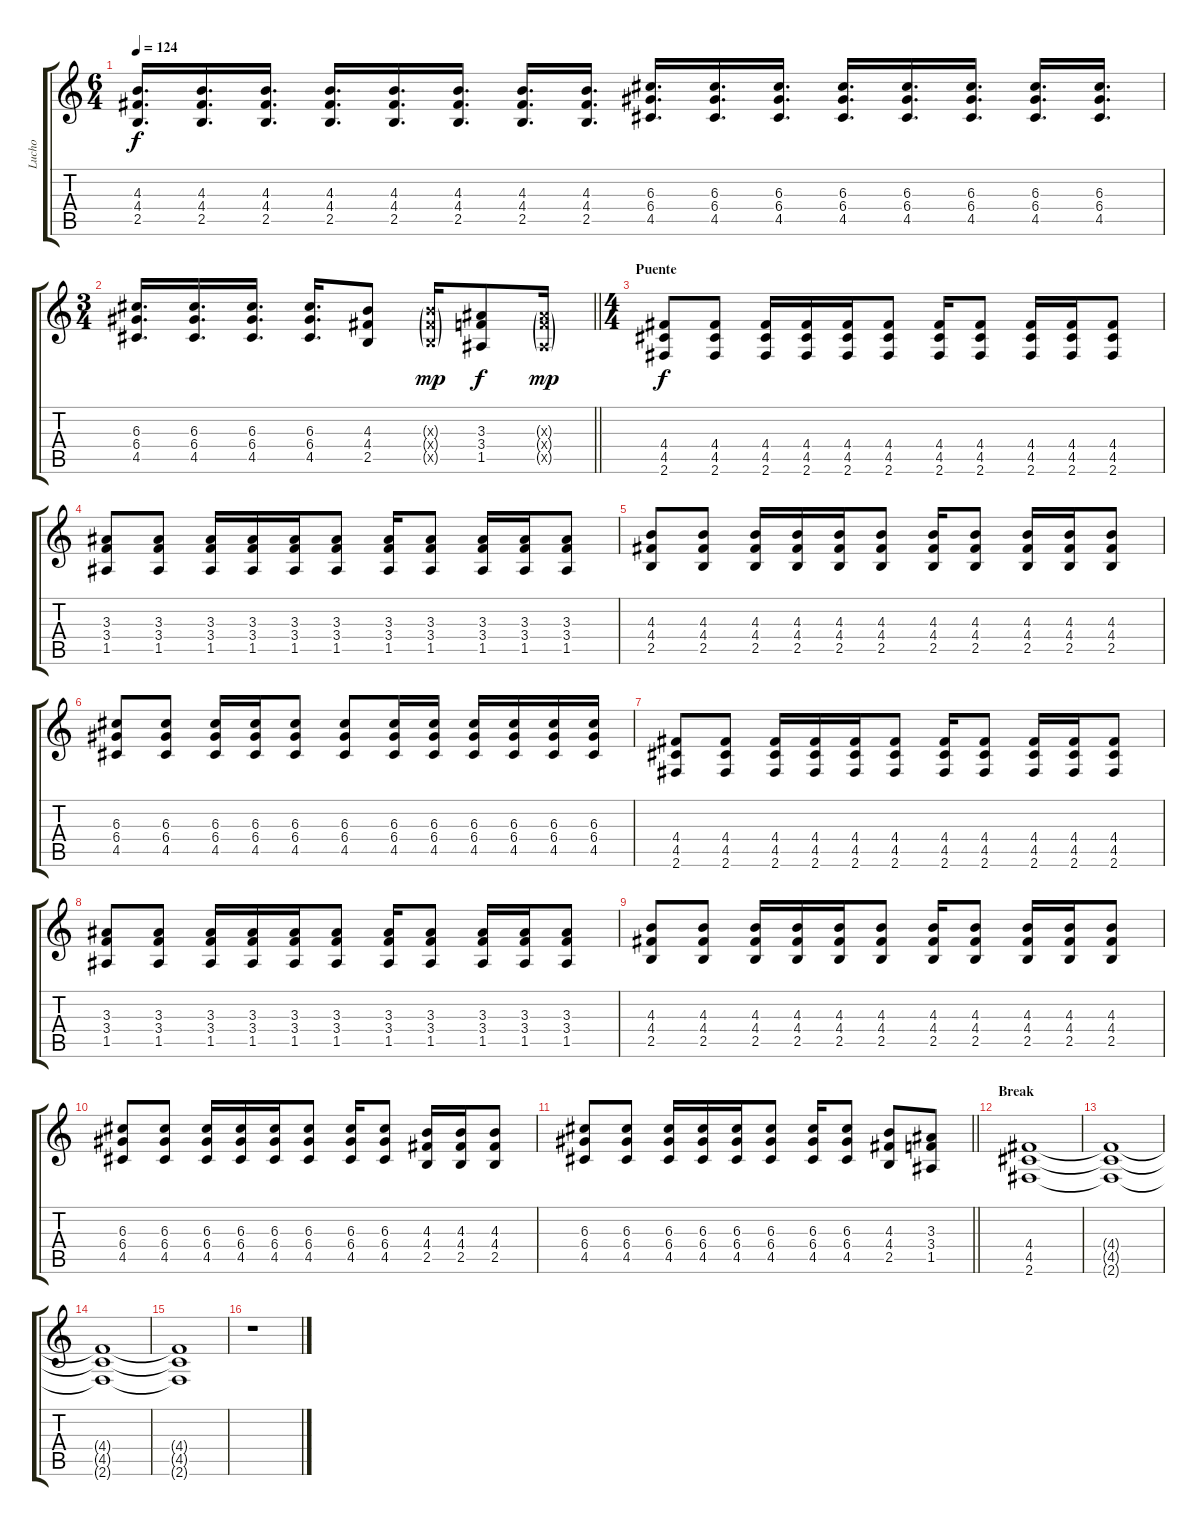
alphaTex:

\track ("Lucho" "Lucho") {instrument distortionguitar}
\staff {score tabs}
\tuning (E4 B3 G3 D3 A2 E2) {hide}
\ts (6 4)
\tempo 124
\clef g2
\ks c
(4.3 4.4 2.5).16{d dy f} (4.3 4.4 2.5).16{d} (4.3 4.4 2.5).16{d} (4.3 4.4 2.5).16{d} (4.3 4.4 2.5).16{d} (4.3 4.4 2.5).16{d} (4.3 4.4 2.5).16{d} (4.3 4.4 2.5).16{d} (6.3 6.4 4.5).16{d} (6.3 6.4 4.5).16{d} (6.3 6.4 4.5).16{d} (6.3 6.4 4.5).16{d} (6.3 6.4 4.5).16{d} (6.3 6.4 4.5).16{d} (6.3 6.4 4.5).16{d} (6.3 6.4 4.5).16{d} |
\ts (3 4)
\barLineRight lightlight
(6.3 6.4 4.5).16{d} (6.3 6.4 4.5).16{d} (6.3 6.4 4.5).16{d} (6.3 6.4 4.5).16{d} (4.3 4.4 2.5).8 (4.3{g x} 4.4{g x} 2.5{g x}).16{dy mp} (3.3 3.4 1.5).8{dy f} (3.3{g x} 3.4{g x} 1.5{g x}).16{dy mp} |
\ts (4 4)
\section ("" "Puente")
(4.4 4.5 2.6).8{dy f} (4.4 4.5 2.6).8 (4.4 4.5 2.6).16 (4.4 4.5 2.6).16 (4.4 4.5 2.6).16 (4.4 4.5 2.6).8 (4.4 4.5 2.6).16 (4.4 4.5 2.6).8 (4.4 4.5 2.6).16 (4.4 4.5 2.6).16 (4.4 4.5 2.6).8 |
(3.3 3.4 1.5).8 (3.3 3.4 1.5).8 (3.3 3.4 1.5).16 (3.3 3.4 1.5).16 (3.3 3.4 1.5).16 (3.3 3.4 1.5).8 (3.3 3.4 1.5).16 (3.3 3.4 1.5).8 (3.3 3.4 1.5).16 (3.3 3.4 1.5).16 (3.3 3.4 1.5).8 |
(4.3 4.4 2.5).8 (4.3 4.4 2.5).8 (4.3 4.4 2.5).16 (4.3 4.4 2.5).16 (4.3 4.4 2.5).16 (4.3 4.4 2.5).8 (4.3 4.4 2.5).16 (4.3 4.4 2.5).8 (4.3 4.4 2.5).16 (4.3 4.4 2.5).16 (4.3 4.4 2.5).8 |
(6.3 6.4 4.5).8 (6.3 6.4 4.5).8 (6.3 6.4 4.5).16 (6.3 6.4 4.5).16 (6.3 6.4 4.5).8 (6.3 6.4 4.5).8 (6.3 6.4 4.5).16 (6.3 6.4 4.5).16 (6.3 6.4 4.5).16 (6.3 6.4 4.5).16 (6.3 6.4 4.5).16 (6.3 6.4 4.5).16 |
(4.4 4.5 2.6).8 (4.4 4.5 2.6).8 (4.4 4.5 2.6).16 (4.4 4.5 2.6).16 (4.4 4.5 2.6).16 (4.4 4.5 2.6).8 (4.4 4.5 2.6).16 (4.4 4.5 2.6).8 (4.4 4.5 2.6).16 (4.4 4.5 2.6).16 (4.4 4.5 2.6).8 |
(3.3 3.4 1.5).8 (3.3 3.4 1.5).8 (3.3 3.4 1.5).16 (3.3 3.4 1.5).16 (3.3 3.4 1.5).16 (3.3 3.4 1.5).8 (3.3 3.4 1.5).16 (3.3 3.4 1.5).8 (3.3 3.4 1.5).16 (3.3 3.4 1.5).16 (3.3 3.4 1.5).8 |
(4.3 4.4 2.5).8 (4.3 4.4 2.5).8 (4.3 4.4 2.5).16 (4.3 4.4 2.5).16 (4.3 4.4 2.5).16 (4.3 4.4 2.5).8 (4.3 4.4 2.5).16 (4.3 4.4 2.5).8 (4.3 4.4 2.5).16 (4.3 4.4 2.5).16 (4.3 4.4 2.5).8 |
(6.3 6.4 4.5).8 (6.3 6.4 4.5).8 (6.3 6.4 4.5).16 (6.3 6.4 4.5).16 (6.3 6.4 4.5).16 (6.3 6.4 4.5).8 (6.3 6.4 4.5).16 (6.3 6.4 4.5).8 (4.3 4.4 2.5).16 (4.3 4.4 2.5).16 (4.3 4.4 2.5).8 |
\barLineRight lightlight
(6.3 6.4 4.5).8 (6.3 6.4 4.5).8 (6.3 6.4 4.5).16 (6.3 6.4 4.5).16 (6.3 6.4 4.5).16 (6.3 6.4 4.5).8 (6.3 6.4 4.5).16 (6.3 6.4 4.5).8 (4.3 4.4 2.5).8 (3.3 3.4 1.5).8 |
\section ("" "Break")
(4.4 4.5 2.6).1{volume 0} |
(4.4{t} 4.5{t} 2.6{t}).1 |
(4.4{t} 4.5{t} 2.6{t}).1 |
(4.4{t} 4.5{t} 2.6{t}).1 |
r.1
